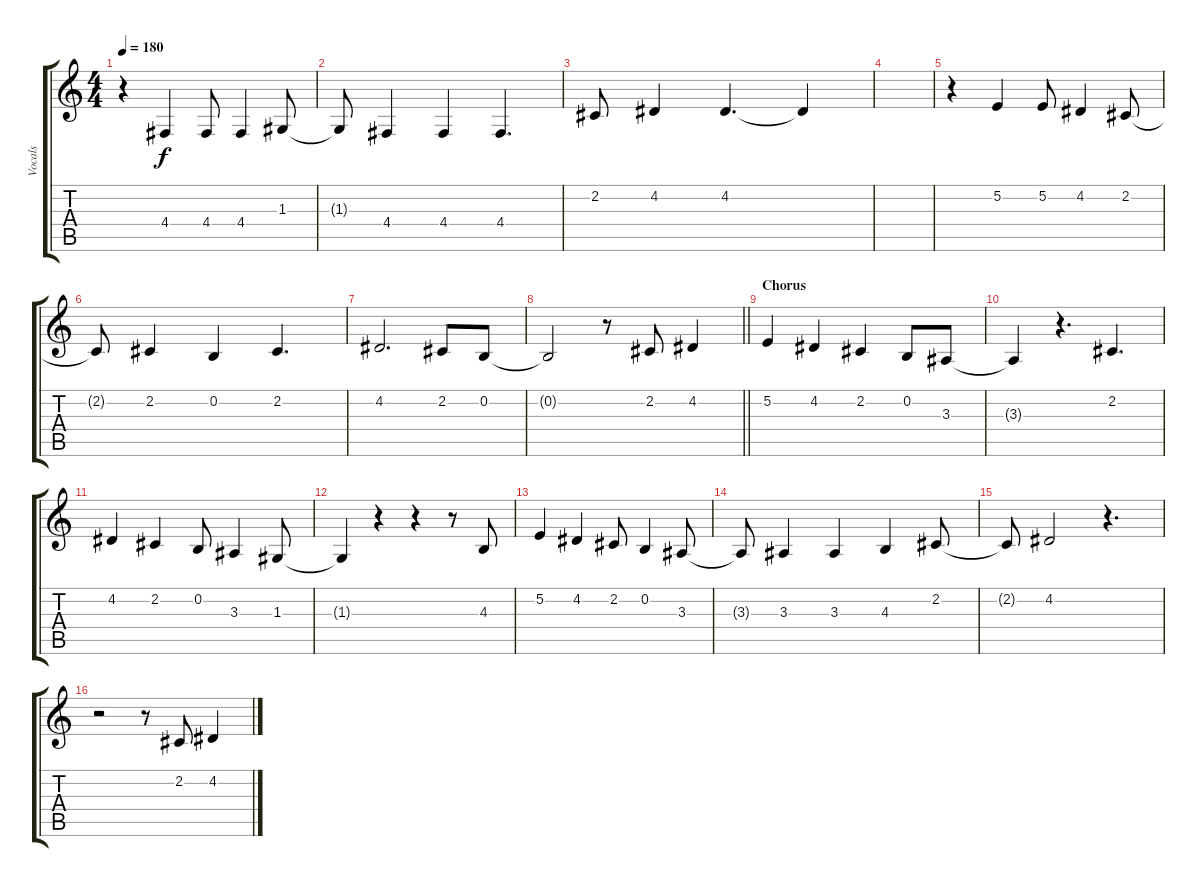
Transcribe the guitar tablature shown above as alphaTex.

\track ("Vocals" "Vocals") {instrument altosax}
\staff {score tabs}
\tuning (E4 B3 G3 D3 A2 E2) {hide}
\ts (4 4)
\tempo 180
\clef g2
\ks c
r.4{dy f} 4.4.4 4.4.8 4.4.4 1.3.8 |
1.3{t}.8 4.4.4 4.4.4 4.4.4{d} |
2.2.8 4.2.4 4.2.4{d} 4.2{t}.4 |
|
r.4 5.2.4 5.2.8 4.2.4 2.2.8 |
2.2{t}.8 2.2.4 0.2.4 2.2.4{d} |
4.2.2{d} 2.2.8 0.2.8 |
\barLineRight lightlight
0.2{t}.2 r.8 2.2.8 4.2.4 |
\section ("" "Chorus")
5.2.4 4.2.4 2.2.4 0.2.8 3.3.8 |
3.3{t}.4 r.4{d} 2.2.4{d} |
4.2.4 2.2.4 0.2.8 3.3.4 1.3.8 |
1.3{t}.4 r.4 r.4 r.8 4.3.8 |
5.2.4 4.2.4 2.2.8 0.2.4 3.3.8 |
3.3{t}.8 3.3.4 3.3.4 4.3.4 2.2.8 |
2.2{t}.8 4.2.2 r.4{d} |
r.2 r.8 2.2.8 4.2.4
